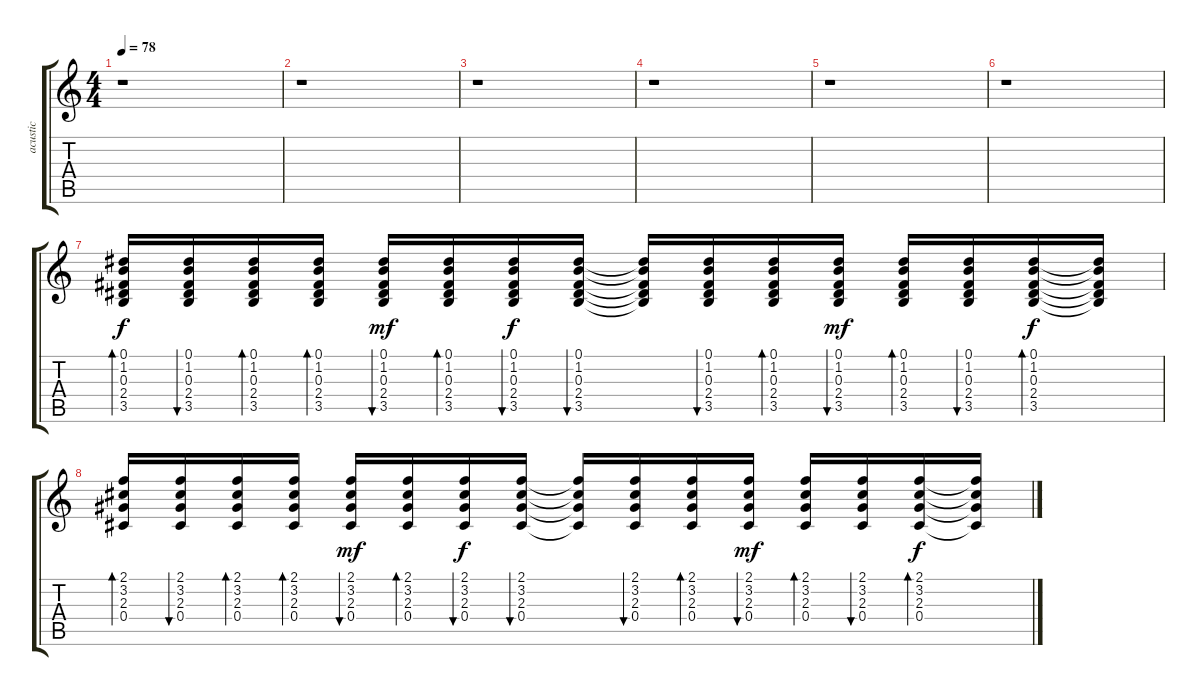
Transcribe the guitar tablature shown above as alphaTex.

\track ("acustic" "acustic") {instrument acousticguitarsteel}
\staff {score tabs}
\tuning (Eb4 Bb3 Gb3 Db3 Ab2 Eb2) {hide}
\ts (4 4)
\tempo 78
\clef g2
\ks c
r.1{dy f instrument acousticguitarsteel} |
r.1 |
r.1 |
r.1 |
r.1 |
r.1 |
(0.1 1.2 0.3 2.4 3.5).16{bd 30} (0.1 1.2 0.3 2.4 3.5).16{bu 30} (0.1 1.2 0.3 2.4 3.5).16{bd 30} (0.1 1.2 0.3 2.4 3.5).16{bd 30} (0.1 1.2 0.3 2.4 3.5).16{bu 30 dy mf} (0.1 1.2 0.3 2.4 3.5).16{bd 30} (0.1 1.2 0.3 2.4 3.5).16{bu 30 dy f} (0.1 1.2 0.3 2.4 3.5).16{bu 30} (0.1{t} 1.2{t} 0.3{t} 2.4{t} 3.5{t}).16 (0.1 1.2 0.3 2.4 3.5).16{bu 30} (0.1 1.2 0.3 2.4 3.5).16{bd 30} (0.1 1.2 0.3 2.4 3.5).16{bu 30 dy mf} (0.1 1.2 0.3 2.4 3.5).16{bd 60} (0.1 1.2 0.3 2.4 3.5).16{bu 30} (0.1 1.2 0.3 2.4 3.5).16{bd 30 dy f} (0.1{t} 1.2{t} 0.3{t} 2.4{t} 3.5{t}).16 |
(2.1 3.2 2.3 0.4).16{bd 30} (2.1 3.2 2.3 0.4).16{bu 30} (2.1 3.2 2.3 0.4).16{bd 30} (2.1 3.2 2.3 0.4).16{bd 30} (2.1 3.2 2.3 0.4).16{bu 30 dy mf} (2.1 3.2 2.3 0.4).16{bd 30} (2.1 3.2 2.3 0.4).16{bu 30 dy f} (2.1 3.2 2.3 0.4).16{bu 30} (2.1{t} 3.2{t} 2.3{t} 0.4{t}).16 (2.1 3.2 2.3 0.4).16{bu 30} (2.1 3.2 2.3 0.4).16{bd 30} (2.1 3.2 2.3 0.4).16{bu 30 dy mf} (2.1 3.2 2.3 0.4).16{bd 60} (2.1 3.2 2.3 0.4).16{bu 30} (2.1 3.2 2.3 0.4).16{bd 30 dy f} (2.1{t} 3.2{t} 2.3{t} 0.4{t}).16
